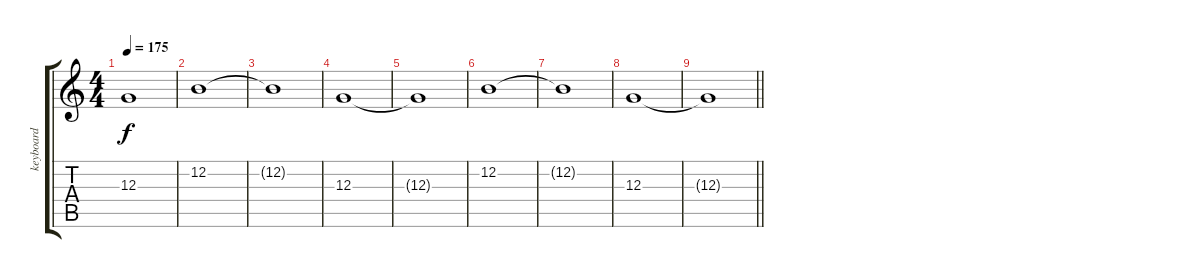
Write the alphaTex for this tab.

\track ("keyboard" "keyboard") {instrument stringensemble1}
\staff {score tabs}
\tuning (E4 B3 G3 D3 A2 E2) {hide}
\ts (4 4)
\tempo 175
\clef g2
\ks c
12.3{t}.1{dy f} |
12.2.1 |
12.2{t}.1 |
12.3.1 |
12.3{t}.1 |
12.2.1 |
12.2{t}.1 |
12.3.1 |
\barLineRight lightlight
12.3{t}.1
